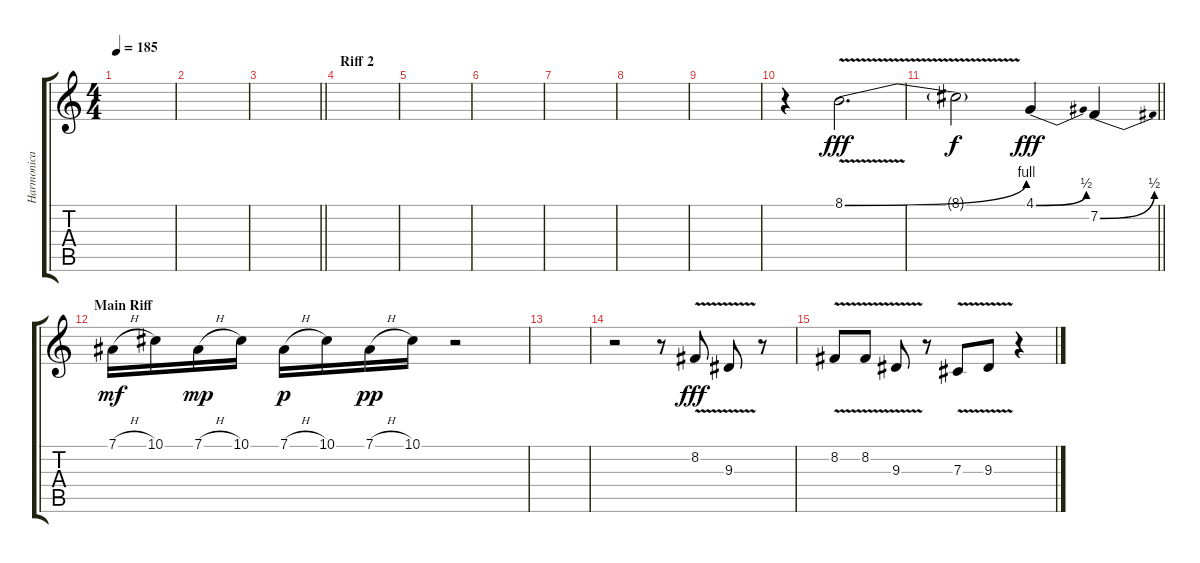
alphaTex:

\track ("Harmonica" "Harmonica") {instrument harmonica}
\staff {score tabs}
\tuning (Eb4 Bb3 Gb3 Db3 Ab2 Eb2) {hide}
\ts (4 4)
\tempo 185
\clef g2
\ks c
|
|
\barLineRight lightlight
|
\section ("" "Riff 2")
|
|
|
|
|
|
r.4 8.1{be (bend 0 0 60 4) v}.2{d dy fff} |
\barLineRight lightlight
8.1{t}.2{dy f} 4.1{be (bend 0 0 60 2)}.4{dy fff} 7.2{be (bend 0 0 60 2)}.4 |
\section ("" "Main Riff")
7.1{h}.16{dy mf} 10.1.16 7.1{h}.16{dy mp} 10.1.16 7.1{h}.16{dy p} 10.1.16 7.1{h}.16{dy pp} 10.1.16 r.2 |
|
r.2 r.8 8.2{v}.8{dy fff} 9.3{v}.8 r.8 |
8.2{v}.8 8.2{v}.8 9.3{v}.8 r.8 7.3{v}.8 9.3{v}.8 r.4
